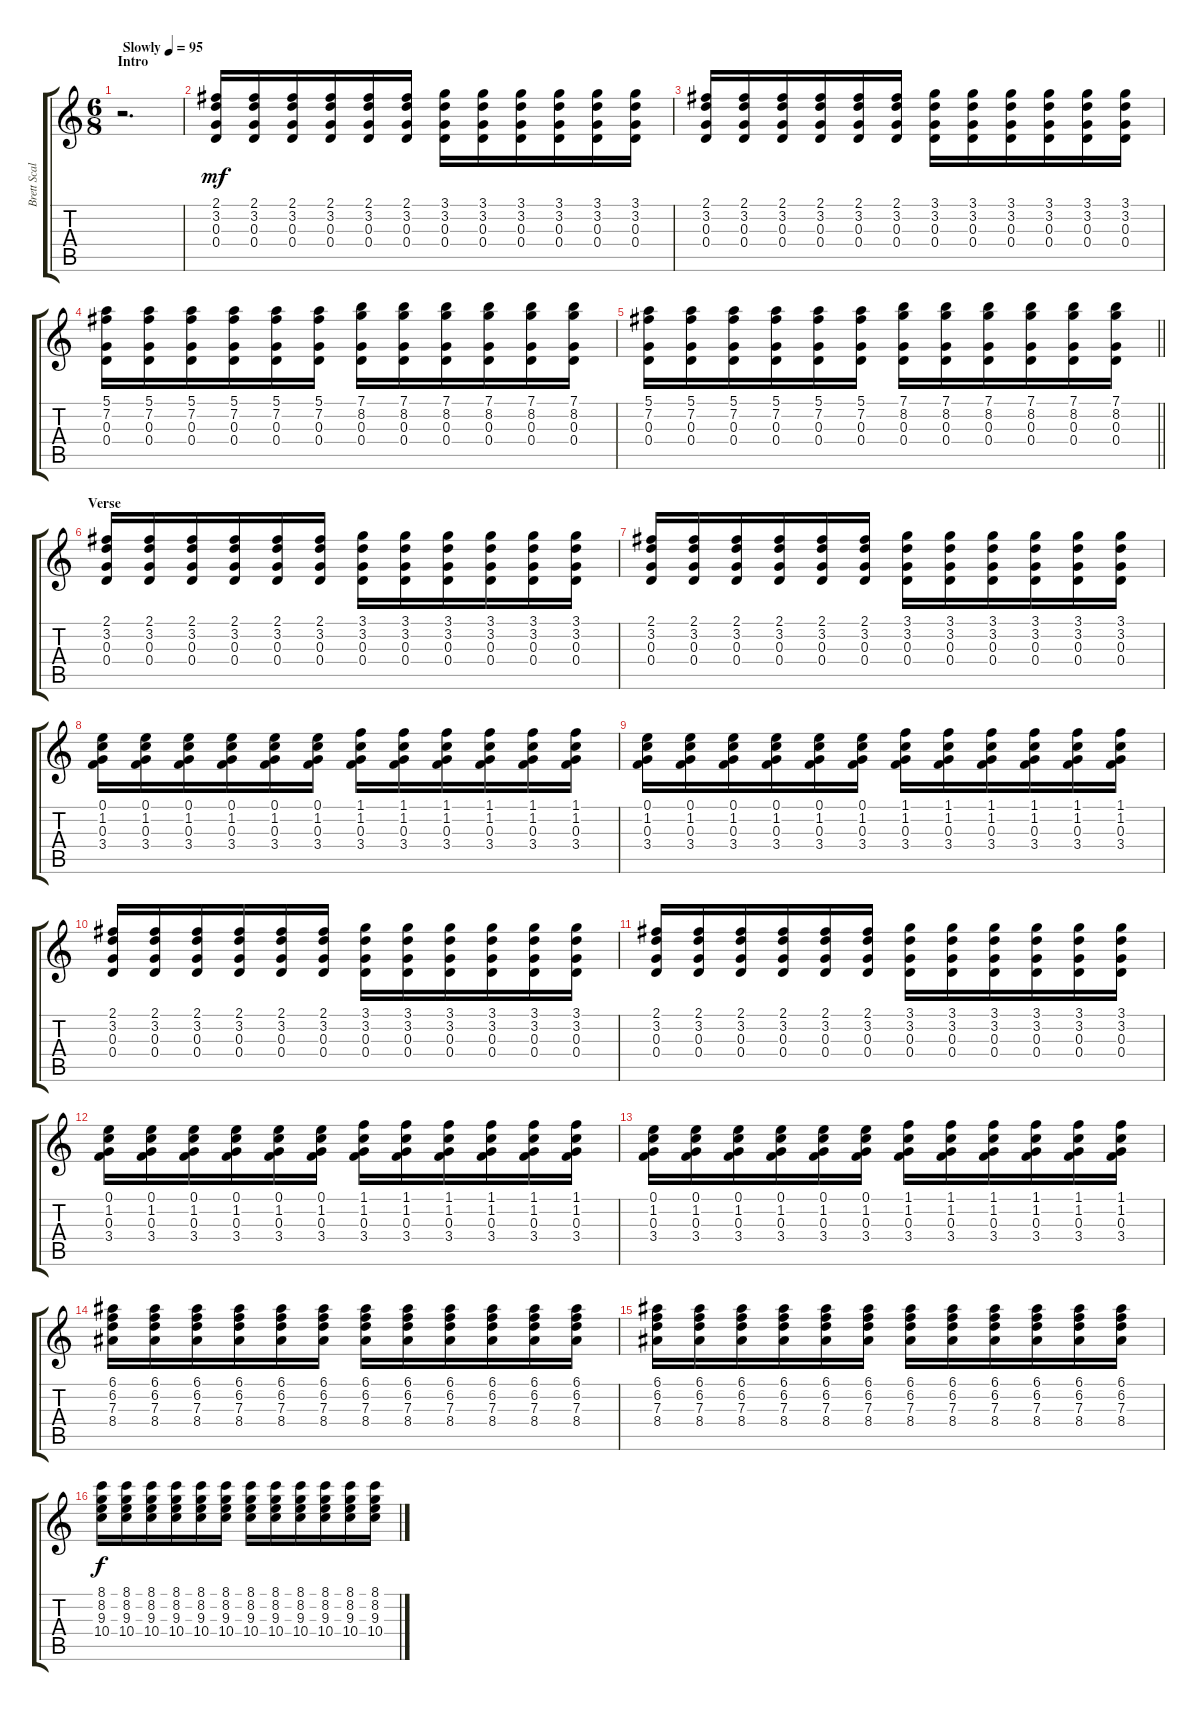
\track ("Brett Scallions (Rhythm Guitar)" "Brett Scal") {instrument distortionguitar}
\staff {score tabs}
\tuning (E4 B3 G3 D3 A2 D2) {hide}
\ts (6 8)
\section ("" "Intro")
\tempo (95 "Slowly")
\clef g2
\ks c
r.2{d dy mf instrument distortionguitar} |
(2.1 3.2 0.3 0.4).16 (2.1 3.2 0.3 0.4).16 (2.1 3.2 0.3 0.4).16 (2.1 3.2 0.3 0.4).16 (2.1 3.2 0.3 0.4).16 (2.1 3.2 0.3 0.4).16 (3.1 3.2 0.3 0.4).16 (3.1 3.2 0.3 0.4).16 (3.1 3.2 0.3 0.4).16 (3.1 3.2 0.3 0.4).16 (3.1 3.2 0.3 0.4).16 (3.1 3.2 0.3 0.4).16 |
(2.1 3.2 0.3 0.4).16 (2.1 3.2 0.3 0.4).16 (2.1 3.2 0.3 0.4).16 (2.1 3.2 0.3 0.4).16 (2.1 3.2 0.3 0.4).16 (2.1 3.2 0.3 0.4).16 (3.1 3.2 0.3 0.4).16 (3.1 3.2 0.3 0.4).16 (3.1 3.2 0.3 0.4).16 (3.1 3.2 0.3 0.4).16 (3.1 3.2 0.3 0.4).16 (3.1 3.2 0.3 0.4).16 |
(5.1 7.2 0.3 0.4).16 (5.1 7.2 0.3 0.4).16 (5.1 7.2 0.3 0.4).16 (5.1 7.2 0.3 0.4).16 (5.1 7.2 0.3 0.4).16 (5.1 7.2 0.3 0.4).16 (7.1 8.2 0.3 0.4).16 (7.1 8.2 0.3 0.4).16 (7.1 8.2 0.3 0.4).16 (7.1 8.2 0.3 0.4).16 (7.1 8.2 0.3 0.4).16 (7.1 8.2 0.3 0.4).16 |
\barLineRight lightlight
(5.1 7.2 0.3 0.4).16 (5.1 7.2 0.3 0.4).16 (5.1 7.2 0.3 0.4).16 (5.1 7.2 0.3 0.4).16 (5.1 7.2 0.3 0.4).16 (5.1 7.2 0.3 0.4).16 (7.1 8.2 0.3 0.4).16 (7.1 8.2 0.3 0.4).16 (7.1 8.2 0.3 0.4).16 (7.1 8.2 0.3 0.4).16 (7.1 8.2 0.3 0.4).16 (7.1 8.2 0.3 0.4).16 |
\section ("" "Verse")
(2.1 3.2 0.3 0.4).16{volume 12} (2.1 3.2 0.3 0.4).16 (2.1 3.2 0.3 0.4).16 (2.1 3.2 0.3 0.4).16 (2.1 3.2 0.3 0.4).16 (2.1 3.2 0.3 0.4).16 (3.1 3.2 0.3 0.4).16 (3.1 3.2 0.3 0.4).16 (3.1 3.2 0.3 0.4).16 (3.1 3.2 0.3 0.4).16 (3.1 3.2 0.3 0.4).16 (3.1 3.2 0.3 0.4).16 |
(2.1 3.2 0.3 0.4).16 (2.1 3.2 0.3 0.4).16 (2.1 3.2 0.3 0.4).16 (2.1 3.2 0.3 0.4).16 (2.1 3.2 0.3 0.4).16 (2.1 3.2 0.3 0.4).16 (3.1 3.2 0.3 0.4).16 (3.1 3.2 0.3 0.4).16 (3.1 3.2 0.3 0.4).16 (3.1 3.2 0.3 0.4).16 (3.1 3.2 0.3 0.4).16 (3.1 3.2 0.3 0.4).16 |
(0.1 1.2 0.3 3.4).16 (0.1 1.2 0.3 3.4).16 (0.1 1.2 0.3 3.4).16 (0.1 1.2 0.3 3.4).16 (0.1 1.2 0.3 3.4).16 (0.1 1.2 0.3 3.4).16 (1.1 1.2 0.3 3.4).16 (1.1 1.2 0.3 3.4).16 (1.1 1.2 0.3 3.4).16 (1.1 1.2 0.3 3.4).16 (1.1 1.2 0.3 3.4).16 (1.1 1.2 0.3 3.4).16 |
(0.1 1.2 0.3 3.4).16 (0.1 1.2 0.3 3.4).16 (0.1 1.2 0.3 3.4).16 (0.1 1.2 0.3 3.4).16 (0.1 1.2 0.3 3.4).16 (0.1 1.2 0.3 3.4).16 (1.1 1.2 0.3 3.4).16 (1.1 1.2 0.3 3.4).16 (1.1 1.2 0.3 3.4).16 (1.1 1.2 0.3 3.4).16 (1.1 1.2 0.3 3.4).16 (1.1 1.2 0.3 3.4).16 |
(2.1 3.2 0.3 0.4).16 (2.1 3.2 0.3 0.4).16 (2.1 3.2 0.3 0.4).16 (2.1 3.2 0.3 0.4).16 (2.1 3.2 0.3 0.4).16 (2.1 3.2 0.3 0.4).16 (3.1 3.2 0.3 0.4).16 (3.1 3.2 0.3 0.4).16 (3.1 3.2 0.3 0.4).16 (3.1 3.2 0.3 0.4).16 (3.1 3.2 0.3 0.4).16 (3.1 3.2 0.3 0.4).16 |
(2.1 3.2 0.3 0.4).16 (2.1 3.2 0.3 0.4).16 (2.1 3.2 0.3 0.4).16 (2.1 3.2 0.3 0.4).16 (2.1 3.2 0.3 0.4).16 (2.1 3.2 0.3 0.4).16 (3.1 3.2 0.3 0.4).16 (3.1 3.2 0.3 0.4).16 (3.1 3.2 0.3 0.4).16 (3.1 3.2 0.3 0.4).16 (3.1 3.2 0.3 0.4).16 (3.1 3.2 0.3 0.4).16 |
(0.1 1.2 0.3 3.4).16 (0.1 1.2 0.3 3.4).16 (0.1 1.2 0.3 3.4).16 (0.1 1.2 0.3 3.4).16 (0.1 1.2 0.3 3.4).16 (0.1 1.2 0.3 3.4).16 (1.1 1.2 0.3 3.4).16 (1.1 1.2 0.3 3.4).16 (1.1 1.2 0.3 3.4).16 (1.1 1.2 0.3 3.4).16 (1.1 1.2 0.3 3.4).16 (1.1 1.2 0.3 3.4).16 |
(0.1 1.2 0.3 3.4).16 (0.1 1.2 0.3 3.4).16 (0.1 1.2 0.3 3.4).16 (0.1 1.2 0.3 3.4).16 (0.1 1.2 0.3 3.4).16 (0.1 1.2 0.3 3.4).16 (1.1 1.2 0.3 3.4).16 (1.1 1.2 0.3 3.4).16 (1.1 1.2 0.3 3.4).16 (1.1 1.2 0.3 3.4).16 (1.1 1.2 0.3 3.4).16 (1.1 1.2 0.3 3.4).16 |
(6.1 6.2 7.3 8.4).16 (6.1 6.2 7.3 8.4).16 (6.1 6.2 7.3 8.4).16 (6.1 6.2 7.3 8.4).16 (6.1 6.2 7.3 8.4).16 (6.1 6.2 7.3 8.4).16 (6.1 6.2 7.3 8.4).16 (6.1 6.2 7.3 8.4).16 (6.1 6.2 7.3 8.4).16 (6.1 6.2 7.3 8.4).16 (6.1 6.2 7.3 8.4).16 (6.1 6.2 7.3 8.4).16 |
(6.1 6.2 7.3 8.4).16 (6.1 6.2 7.3 8.4).16 (6.1 6.2 7.3 8.4).16 (6.1 6.2 7.3 8.4).16 (6.1 6.2 7.3 8.4).16 (6.1 6.2 7.3 8.4).16 (6.1 6.2 7.3 8.4).16 (6.1 6.2 7.3 8.4).16 (6.1 6.2 7.3 8.4).16 (6.1 6.2 7.3 8.4).16 (6.1 6.2 7.3 8.4).16 (6.1 6.2 7.3 8.4).16 |
(8.1 8.2 9.3 10.4).16{dy f} (8.1 8.2 9.3 10.4).16 (8.1 8.2 9.3 10.4).16 (8.1 8.2 9.3 10.4).16 (8.1 8.2 9.3 10.4).16 (8.1 8.2 9.3 10.4).16 (8.1 8.2 9.3 10.4).16 (8.1 8.2 9.3 10.4).16 (8.1 8.2 9.3 10.4).16 (8.1 8.2 9.3 10.4).16 (8.1 8.2 9.3 10.4).16 (8.1 8.2 9.3 10.4).16
